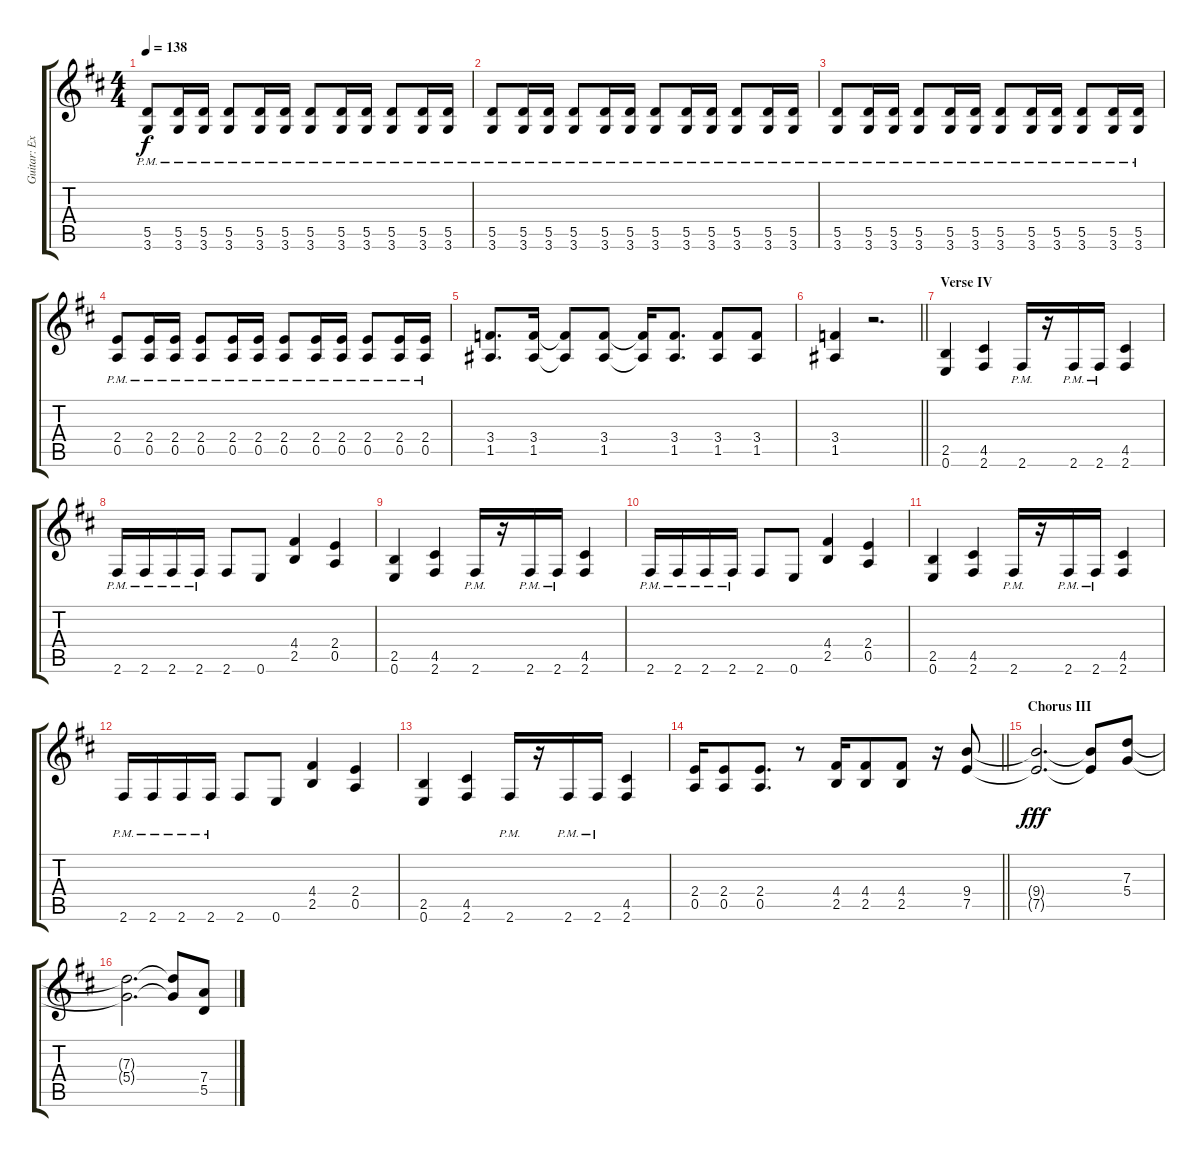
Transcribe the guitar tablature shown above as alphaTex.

\track ("Guitar: Extra" "Guitar: Ex") {instrument overdrivenguitar}
\staff {score tabs}
\tuning (E4 B3 G3 D3 A2 E2) {hide}
\ts (4 4)
\tempo 138
\clef g2
\ks d
(5.5{pm} 3.6{pm}).8{dy f} (5.5{pm} 3.6{pm}).16 (5.5{pm} 3.6{pm}).16 (5.5{pm} 3.6{pm}).8 (5.5{pm} 3.6{pm}).16 (5.5{pm} 3.6{pm}).16 (5.5{pm} 3.6{pm}).8 (5.5{pm} 3.6{pm}).16 (5.5{pm} 3.6{pm}).16 (5.5{pm} 3.6{pm}).8 (5.5{pm} 3.6{pm}).16 (5.5{pm} 3.6{pm}).16 |
(5.5{pm} 3.6{pm}).8 (5.5{pm} 3.6{pm}).16 (5.5{pm} 3.6{pm}).16 (5.5{pm} 3.6{pm}).8 (5.5{pm} 3.6{pm}).16 (5.5{pm} 3.6{pm}).16 (5.5{pm} 3.6{pm}).8 (5.5{pm} 3.6{pm}).16 (5.5{pm} 3.6{pm}).16 (5.5{pm} 3.6{pm}).8 (5.5{pm} 3.6{pm}).16 (5.5{pm} 3.6{pm}).16 |
(5.5{pm} 3.6{pm}).8 (5.5{pm} 3.6{pm}).16 (5.5{pm} 3.6{pm}).16 (5.5{pm} 3.6{pm}).8 (5.5{pm} 3.6{pm}).16 (5.5{pm} 3.6{pm}).16 (5.5{pm} 3.6{pm}).8 (5.5{pm} 3.6{pm}).16 (5.5{pm} 3.6{pm}).16 (5.5{pm} 3.6{pm}).8 (5.5{pm} 3.6{pm}).16 (5.5{pm} 3.6{pm}).16 |
(2.4{pm} 0.5{pm}).8 (2.4{pm} 0.5{pm}).16 (2.4{pm} 0.5{pm}).16 (2.4{pm} 0.5{pm}).8 (2.4{pm} 0.5{pm}).16 (2.4{pm} 0.5{pm}).16 (2.4{pm} 0.5{pm}).8 (2.4{pm} 0.5{pm}).16 (2.4{pm} 0.5{pm}).16 (2.4{pm} 0.5{pm}).8 (2.4{pm} 0.5{pm}).16 (2.4{pm} 0.5{pm}).16 |
(3.4 1.5).8{d} (3.4 1.5).16 (3.4{t} 1.5{t}).8 (3.4 1.5).8 (3.4{t} 1.5{t}).16 (3.4 1.5).8{d} (3.4 1.5).8 (3.4 1.5).8 |
\barLineRight lightlight
(3.4 1.5).4 r.2{d} |
\section ("" "Verse IV")
(2.5 0.6).4 (4.5 2.6).4 2.6{pm}.16 r.16 2.6{pm}.16 2.6{pm}.16 (4.5 2.6).4 |
2.6{pm}.16 2.6{pm}.16 2.6{pm}.16 2.6{pm}.16 2.6.8 0.6.8 (4.4 2.5).4 (2.4 0.5).4 |
(2.5 0.6).4 (4.5 2.6).4 2.6{pm}.16 r.16 2.6{pm}.16 2.6{pm}.16 (4.5 2.6).4 |
2.6{pm}.16 2.6{pm}.16 2.6{pm}.16 2.6{pm}.16 2.6.8 0.6.8 (4.4 2.5).4 (2.4 0.5).4 |
(2.5 0.6).4 (4.5 2.6).4 2.6{pm}.16 r.16 2.6{pm}.16 2.6{pm}.16 (4.5 2.6).4 |
2.6{pm}.16 2.6{pm}.16 2.6{pm}.16 2.6{pm}.16 2.6.8 0.6.8 (4.4 2.5).4 (2.4 0.5).4 |
(2.5 0.6).4 (4.5 2.6).4 2.6{pm}.16 r.16 2.6{pm}.16 2.6{pm}.16 (4.5 2.6).4 |
\barLineRight lightlight
(2.4 0.5).16 (2.4 0.5).8 (2.4 0.5).8{d} r.8 (4.4 2.5).16 (4.4 2.5).8 (4.4 2.5).8 r.16 (9.4 7.5).8 |
\section ("" "Chorus III")
(9.4{t} 7.5{t}).2{d dy fff} (9.4{t} 7.5{t}).8 (7.3 5.4).8 |
(7.3{t} 5.4{t}).2{d} (7.3{t} 5.4{t}).8 (7.4 5.5).8
